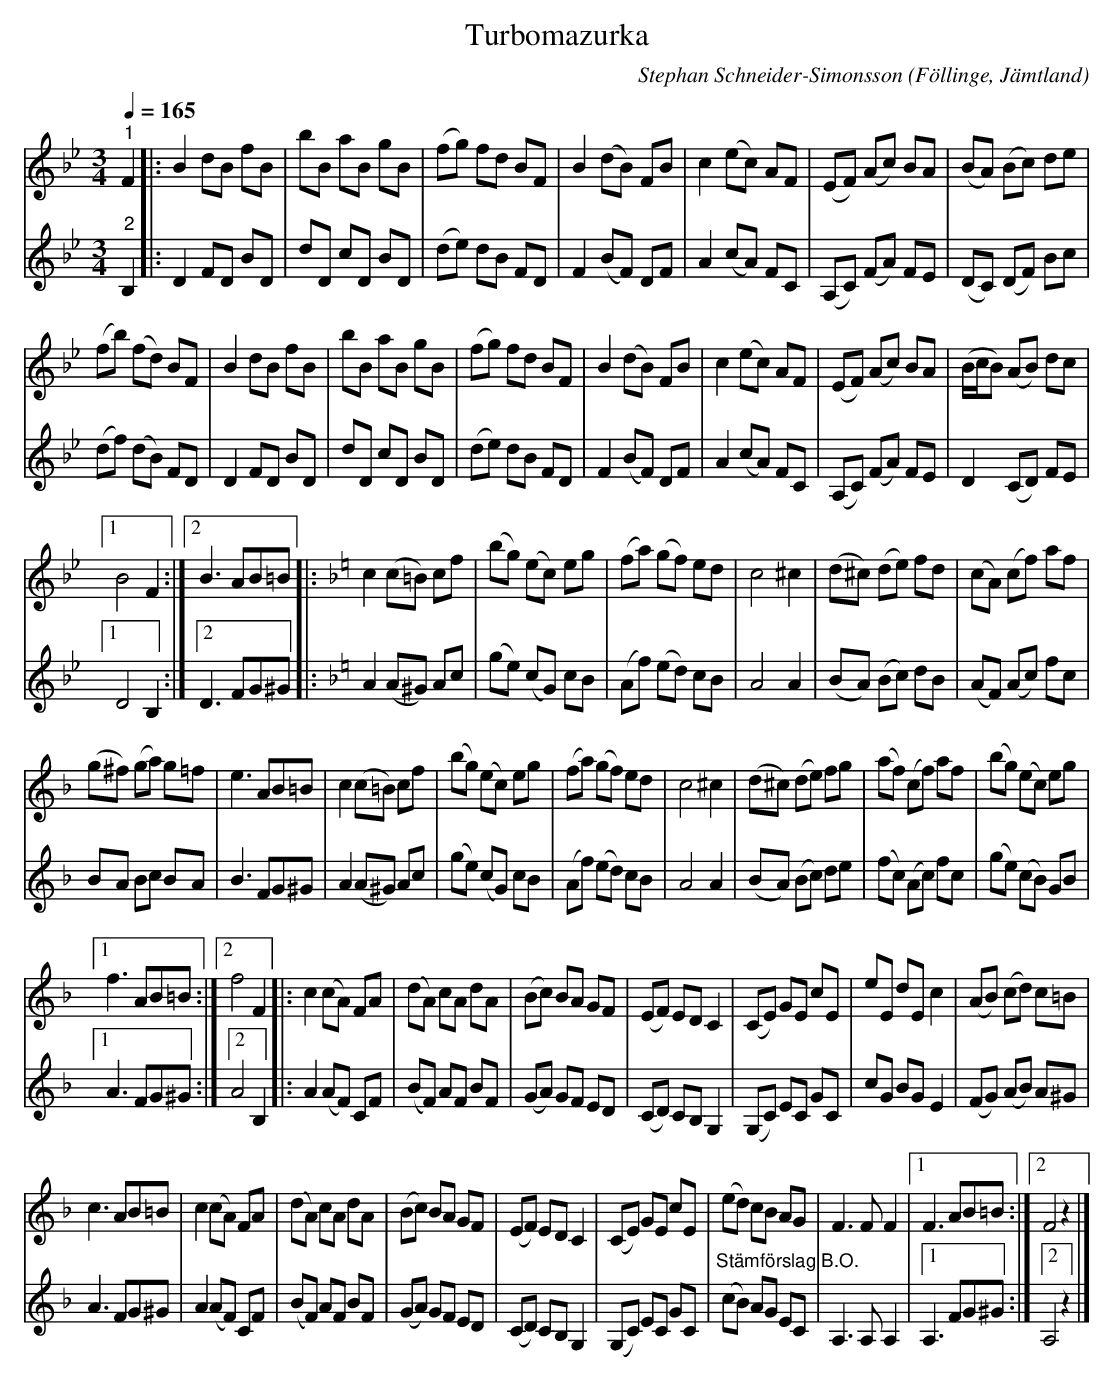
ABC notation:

X:1
T:Turbomazurka
C:Stephan Schneider-Simonsson
O:Föllinge, Jämtland
L:1/8
Q:1/4=165
M:3/4
K:Bb
V:1
"^1" F2 |: B2 dB fB | bB aB gB | (fg) fd BF | B2 (dB) FB | c2 (ec) AF | (EF) (Ac) BA | (BA) (Bc) de |
(fb) (fd) BF | B2 dB fB | bB aB gB | (fg) fd BF | B2 (dB) FB | c2 (ec) AF | (EF) (Ac) BA | (B/c/B) (AB) dc |1
B4 F2 :|2 B3 AB=B |:[K:F] c2 (c=B) cf | (bg) (ec) eg | (fa) (gf) ed | c4 ^c2 | (d^c) (de) fd | (cA) (cf) af |
(g^f) (ga) g=f | e3 AB=B | c2 (c=B) cf | (bg) (ec) eg | (fa) (gf) ed | c4 ^c2 | (d^c) (de) fg | (af) (cf) af | (bg) (ec) eg |1
f3 AB=B :|2 f4 F2 |:[K:F] c2 (cA) FA | (dA) cA dA | (Bc) BA GF | (EF) ED C2 | (CE) GE cE | eE dE c2 | (AB) (cd) c=B |
c3 AB=B | c2 (cA) FA | (dA) cA dA | (Bc) BA GF | (EF) ED C2 | (CE) GE cE | (ed) cB AG | F3 F F2 |1 F3 AB=B :|2 F4 z2 |]
V:2
"^2" B,2 |: D2 FD BD | dD cD BD | (de) dB FD | F2 (BF) DF | A2 (cA) FC | (A,C) (FA) FE | (DC) (DF) Bc |
(df) (dB) FD | D2 FD BD | dD cD BD | (de) dB FD | F2 (BF) DF | A2 (cA) FC | (A,C) (FA) FE | D2 (CD) FE |1
D4 B,2 :|2 D3 FG^G |:[K:F] A2 (A^G) Ac | (ge) (cG) cB | (Af) (ed) cB | A4 A2 | (BA) (Bc) dB | (AF) (Ac) fc |
BA Bc BA | B3 FG^G | A2 (A^G) Ac | (ge) (cG) cB | (Af) (ed) cB | A4 A2 | (BA) (Bc) de | (fc) (Ac) fc | (ge) (cB) GB |1
A3 FG^G :|2 A4 B,2 |:[K:F] A2 (AF) CF | (BF) AF BF | (GA) GF ED | (CD) CB, G,2 | (G,C) EC GC | cG BG E2 |
(FG) (AB) A^G | A3 FG^G | A2 (AF) CF | (BF) AF BF | (GA) GF ED | (CD) CB, G,2 | (G,C) EC GC | "^Stämförslag B.O." (cB) AG EC | A,3 A, A,2 |1 A,3 FG^G :|2 A,4 z2 |]
